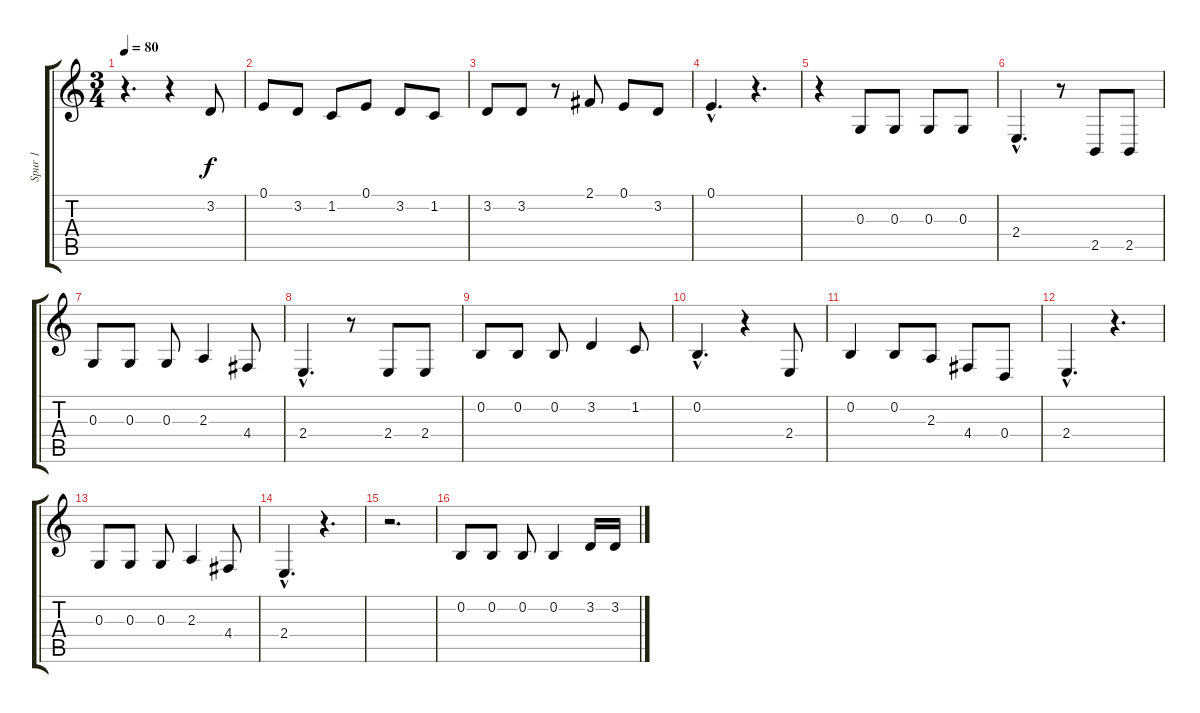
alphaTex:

\track ("Spur 1" "Spur 1") {instrument englishhorn}
\staff {score tabs}
\tuning (E4 B3 G3 D3 A2 E2) {hide}
\ts (3 4)
\tempo 80
\clef g2
\ks c
r.4{d dy f} r.4 3.2.8 |
0.1.8 3.2.8 1.2.8 0.1.8 3.2.8 1.2.8 |
3.2.8 3.2.8 r.8 2.1.8 0.1.8 3.2.8 |
0.1{hac}.4{d} r.4{d} |
r.4 0.3.8 0.3.8 0.3.8 0.3.8 |
2.4{hac}.4{d} r.8 2.5.8 2.5.8 |
0.3.8 0.3.8 0.3.8 2.3.4 4.4.8 |
2.4{hac}.4{d} r.8 2.4.8 2.4.8 |
0.2.8 0.2.8 0.2.8 3.2.4 1.2.8 |
0.2{hac}.4{d} r.4 2.4.8 |
0.2.4 0.2.8 2.3.8 4.4.8 0.4.8 |
2.4{hac}.4{d} r.4{d} |
0.3.8 0.3.8 0.3.8 2.3.4 4.4.8 |
2.4{hac}.4{d} r.4{d} |
r.2{d} |
0.2.8 0.2.8 0.2.8 0.2.4 3.2.16 3.2.16
